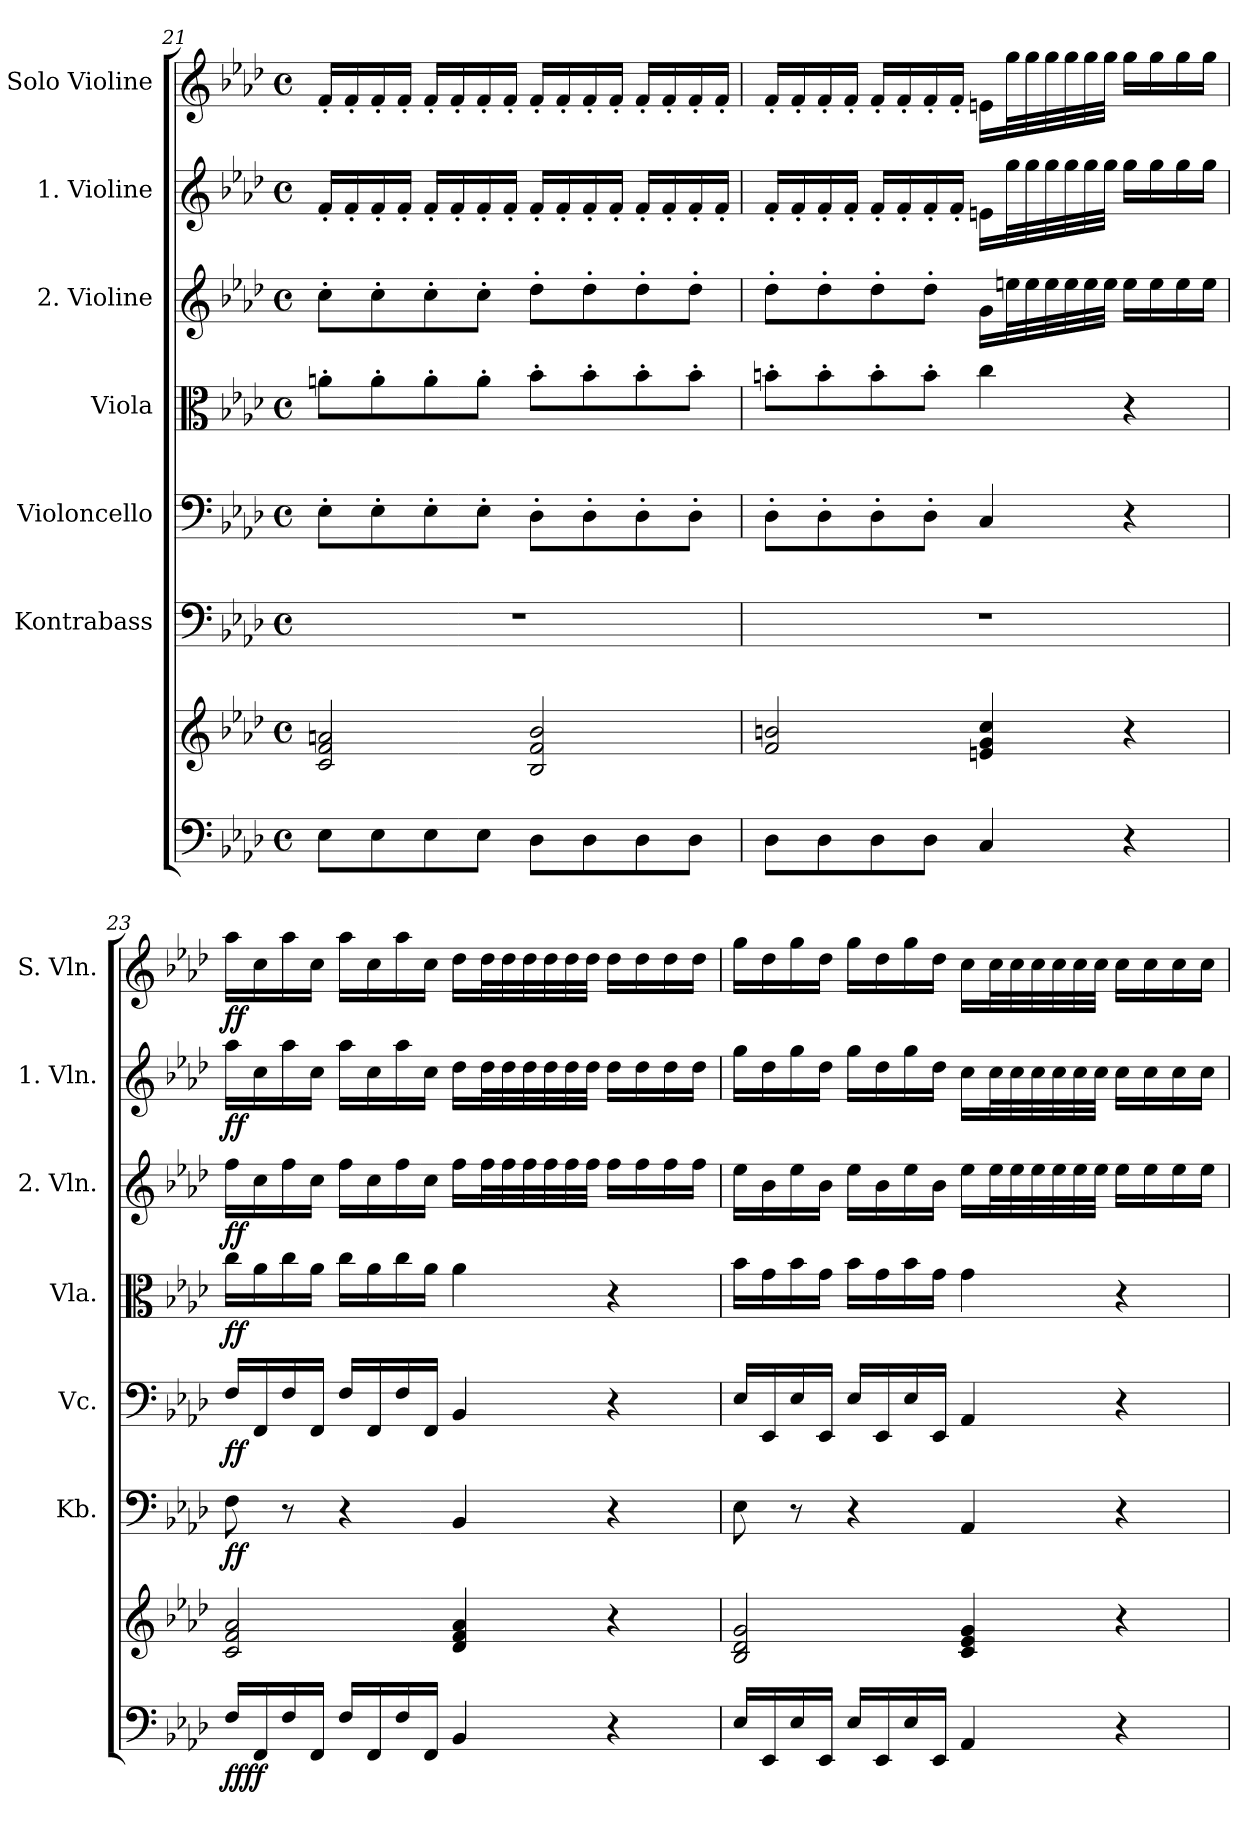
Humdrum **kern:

**kern	**kern	**dynam	**kern	**dynam	**kern	**dynam	**kern	**dynam	**kern	**dynam	**kern	**dynam	**kern	**dynam
*part7	*part7	*part7	*part6	*part6	*part5	*part5	*part4	*part4	*part3	*part3	*part2	*part2	*part1	*part1
*staff8	*staff7	*staff7/8	*staff6	*staff6	*staff5	*staff5	*staff4	*staff4	*staff3	*staff3	*staff2	*staff2	*staff1	*staff1
*	*	*	*I"Kontrabass	*	*I"Violoncello	*	*I"Viola	*	*I"2. Violine	*	*I"1. Violine	*	*I"Solo Violine	*
*	*	*	*I'Kb.	*	*I'Vc.	*	*I'Vla.	*	*I'2. Vln.	*	*I'1. Vln.	*	*I'S. Vln.	*
*clefF4	*clefG2	*	*clefF4	*	*clefF4	*	*clefC3	*	*clefG2	*	*clefG2	*	*clefG2	*
*	*	*	*ITrd7c12	*	*	*	*	*	*	*	*	*	*	*
*k[b-e-a-d-]	*k[b-e-a-d-]	*	*k[b-e-a-d-]	*	*k[b-e-a-d-]	*	*k[b-e-a-d-]	*	*k[b-e-a-d-]	*	*k[b-e-a-d-]	*	*k[b-e-a-d-]	*
*f:	*f:	*	*f:	*	*f:	*	*f:	*	*f:	*	*f:	*	*f:	*
*M4/4	*M4/4	*	*M4/4	*	*M4/4	*	*M4/4	*	*M4/4	*	*M4/4	*	*M4/4	*
*met(c)	*met(c)	*	*met(c)	*	*met(c)	*	*met(c)	*	*met(c)	*	*met(c)	*	*met(c)	*
=21	=21	=21	=21	=21	=21	=21	=21	=21	=21	=21	=21	=21	=21	=21
8E-\L	2c/ 2f/ 2an/	.	1r	.	8E-'\L	.	8an'\L	.	8cc'\L	.	16f'/LL	.	16f'/LL	.
.	.	.	.	.	.	.	.	.	.	.	16f'/	.	16f'/	.
8E-\	.	.	.	.	8E-'\	.	8a'\	.	8cc'\	.	16f'/	.	16f'/	.
.	.	.	.	.	.	.	.	.	.	.	16f'/JJ	.	16f'/JJ	.
8E-\	.	.	.	.	8E-'\	.	8a'\	.	8cc'\	.	16f'/LL	.	16f'/LL	.
.	.	.	.	.	.	.	.	.	.	.	16f'/	.	16f'/	.
8E-\J	.	.	.	.	8E-'\J	.	8a'\J	.	8cc'\J	.	16f'/	.	16f'/	.
.	.	.	.	.	.	.	.	.	.	.	16f'/JJ	.	16f'/JJ	.
8D-\L	2B-/ 2f/ 2b-/	.	.	.	8D-'\L	.	8b-'\L	.	8dd-'\L	.	16f'/LL	.	16f'/LL	.
.	.	.	.	.	.	.	.	.	.	.	16f'/	.	16f'/	.
8D-\	.	.	.	.	8D-'\	.	8b-'\	.	8dd-'\	.	16f'/	.	16f'/	.
.	.	.	.	.	.	.	.	.	.	.	16f'/JJ	.	16f'/JJ	.
8D-\	.	.	.	.	8D-'\	.	8b-'\	.	8dd-'\	.	16f'/LL	.	16f'/LL	.
.	.	.	.	.	.	.	.	.	.	.	16f'/	.	16f'/	.
8D-\J	.	.	.	.	8D-'\J	.	8b-'\J	.	8dd-'\J	.	16f'/	.	16f'/	.
.	.	.	.	.	.	.	.	.	.	.	16f'/JJ	.	16f'/JJ	.
!!LO:PB:g=z
=22	=22	=22	=22	=22	=22	=22	=22	=22	=22	=22	=22	=22	=22	=22
8D-\L	2f/ 2bn/	.	1r	.	8D-'\L	.	8bn'\L	.	8dd-'\L	.	16f'/LL	.	16f'/LL	.
.	.	.	.	.	.	.	.	.	.	.	16f'/	.	16f'/	.
8D-\	.	.	.	.	8D-'\	.	8b'\	.	8dd-'\	.	16f'/	.	16f'/	.
.	.	.	.	.	.	.	.	.	.	.	16f'/JJ	.	16f'/JJ	.
8D-\	.	.	.	.	8D-'\	.	8b'\	.	8dd-'\	.	16f'/LL	.	16f'/LL	.
.	.	.	.	.	.	.	.	.	.	.	16f'/	.	16f'/	.
8D-\J	.	.	.	.	8D-'\J	.	8b'\J	.	8dd-'\J	.	16f'/	.	16f'/	.
.	.	.	.	.	.	.	.	.	.	.	16f'/JJ	.	16f'/JJ	.
4C/	4en/ 4g/ 4cc/	.	.	.	4C/	.	4cc\	.	16g\LL	.	16en\LL	.	16en\LL	.
.	.	.	.	.	.	.	.	.	32een\L	.	32gg\L	.	32gg\L	.
.	.	.	.	.	.	.	.	.	32ee\	.	32gg\	.	32gg\	.
.	.	.	.	.	.	.	.	.	32ee\	.	32gg\	.	32gg\	.
.	.	.	.	.	.	.	.	.	32ee\	.	32gg\	.	32gg\	.
.	.	.	.	.	.	.	.	.	32ee\	.	32gg\	.	32gg\	.
.	.	.	.	.	.	.	.	.	32ee\JJJ	.	32gg\JJJ	.	32gg\JJJ	.
4r	4r	.	.	.	4r	.	4r	.	16ee\LL	.	16gg\LL	.	16gg\LL	.
.	.	.	.	.	.	.	.	.	16ee\	.	16gg\	.	16gg\	.
.	.	.	.	.	.	.	.	.	16ee\	.	16gg\	.	16gg\	.
.	.	.	.	.	.	.	.	.	16ee\JJ	.	16gg\JJ	.	16gg\JJ	.
=23	=23	=23	=23	=23	=23	=23	=23	=23	=23	=23	=23	=23	=23	=23
!	!	!LO:DY:b=2	!	!	!	!	!	!	!	!	!	!	!	!
!	!	!LO:DY:n=1:b	!	!LO:DY:b	!	!LO:DY:b	!	!LO:DY:b	!	!LO:DY:b	!	!LO:DY:b	!	!LO:DY:b
16F/LL	2c/ 2f/ 2a-/	ff ff	8FF\	ff	16F/LL	ff	16cc\LL	ff	16ff\LL	ff	16aa-\LL	ff	16aa-\LL	ff
16FF/	.	.	.	.	16FF/	.	16a-\	.	16cc\	.	16cc\	.	16cc\	.
16F/	.	.	8r	.	16F/	.	16cc\	.	16ff\	.	16aa-\	.	16aa-\	.
16FF/JJ	.	.	.	.	16FF/JJ	.	16a-\JJ	.	16cc\JJ	.	16cc\JJ	.	16cc\JJ	.
16F/LL	.	.	4r	.	16F/LL	.	16cc\LL	.	16ff\LL	.	16aa-\LL	.	16aa-\LL	.
16FF/	.	.	.	.	16FF/	.	16a-\	.	16cc\	.	16cc\	.	16cc\	.
16F/	.	.	.	.	16F/	.	16cc\	.	16ff\	.	16aa-\	.	16aa-\	.
16FF/JJ	.	.	.	.	16FF/JJ	.	16a-\JJ	.	16cc\JJ	.	16cc\JJ	.	16cc\JJ	.
4BB-/	4d-/ 4f/ 4a-/	.	4BBB-/	.	4BB-/	.	4a-\	.	16ff\LL	.	16dd-\LL	.	16dd-\LL	.
.	.	.	.	.	.	.	.	.	32ff\L	.	32dd-\L	.	32dd-\L	.
.	.	.	.	.	.	.	.	.	32ff\	.	32dd-\	.	32dd-\	.
.	.	.	.	.	.	.	.	.	32ff\	.	32dd-\	.	32dd-\	.
.	.	.	.	.	.	.	.	.	32ff\	.	32dd-\	.	32dd-\	.
.	.	.	.	.	.	.	.	.	32ff\	.	32dd-\	.	32dd-\	.
.	.	.	.	.	.	.	.	.	32ff\JJJ	.	32dd-\JJJ	.	32dd-\JJJ	.
4r	4r	.	4r	.	4r	.	4r	.	16ff\LL	.	16dd-\LL	.	16dd-\LL	.
.	.	.	.	.	.	.	.	.	16ff\	.	16dd-\	.	16dd-\	.
.	.	.	.	.	.	.	.	.	16ff\	.	16dd-\	.	16dd-\	.
.	.	.	.	.	.	.	.	.	16ff\JJ	.	16dd-\JJ	.	16dd-\JJ	.
!!LO:PB:g=z
=24	=24	=24	=24	=24	=24	=24	=24	=24	=24	=24	=24	=24	=24	=24
16E-/LL	2B-/ 2d-/ 2g/	.	8EE-\	.	16E-/LL	.	16b-\LL	.	16ee-\LL	.	16gg\LL	.	16gg\LL	.
16EE-/	.	.	.	.	16EE-/	.	16g\	.	16b-\	.	16dd-\	.	16dd-\	.
16E-/	.	.	8r	.	16E-/	.	16b-\	.	16ee-\	.	16gg\	.	16gg\	.
16EE-/JJ	.	.	.	.	16EE-/JJ	.	16g\JJ	.	16b-\JJ	.	16dd-\JJ	.	16dd-\JJ	.
16E-/LL	.	.	4r	.	16E-/LL	.	16b-\LL	.	16ee-\LL	.	16gg\LL	.	16gg\LL	.
16EE-/	.	.	.	.	16EE-/	.	16g\	.	16b-\	.	16dd-\	.	16dd-\	.
16E-/	.	.	.	.	16E-/	.	16b-\	.	16ee-\	.	16gg\	.	16gg\	.
16EE-/JJ	.	.	.	.	16EE-/JJ	.	16g\JJ	.	16b-\JJ	.	16dd-\JJ	.	16dd-\JJ	.
4AA-/	4c/ 4e-/ 4g/	.	4AAA-/	.	4AA-/	.	4g\	.	16ee-\LL	.	16cc\LL	.	16cc\LL	.
.	.	.	.	.	.	.	.	.	32ee-\L	.	32cc\L	.	32cc\L	.
.	.	.	.	.	.	.	.	.	32ee-\	.	32cc\	.	32cc\	.
.	.	.	.	.	.	.	.	.	32ee-\	.	32cc\	.	32cc\	.
.	.	.	.	.	.	.	.	.	32ee-\	.	32cc\	.	32cc\	.
.	.	.	.	.	.	.	.	.	32ee-\	.	32cc\	.	32cc\	.
.	.	.	.	.	.	.	.	.	32ee-\JJJ	.	32cc\JJJ	.	32cc\JJJ	.
4r	4r	.	4r	.	4r	.	4r	.	16ee-\LL	.	16cc\LL	.	16cc\LL	.
.	.	.	.	.	.	.	.	.	16ee-\	.	16cc\	.	16cc\	.
.	.	.	.	.	.	.	.	.	16ee-\	.	16cc\	.	16cc\	.
.	.	.	.	.	.	.	.	.	16ee-\JJ	.	16cc\JJ	.	16cc\JJ	.
=	=	=	=	=	=	=	=	=	=	=	=	=	=	=
*-	*-	*-	*-	*-	*-	*-	*-	*-	*-	*-	*-	*-	*-	*-
